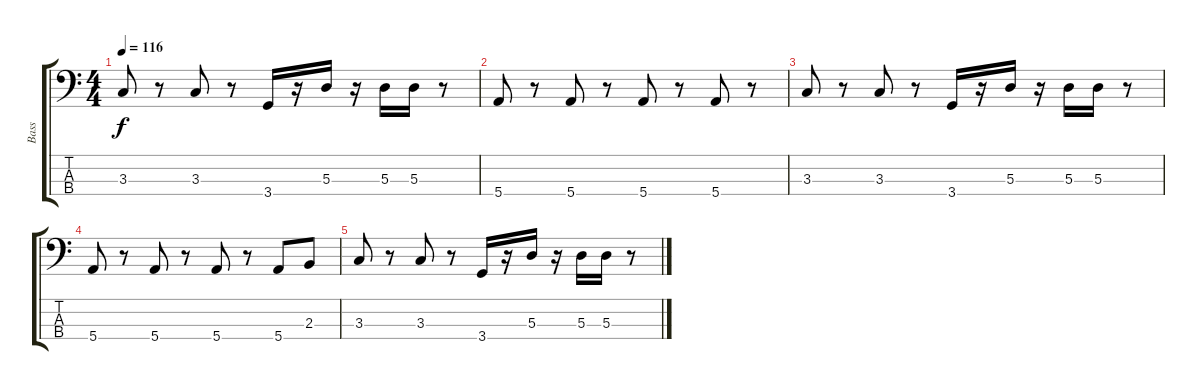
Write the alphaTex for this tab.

\track ("Bass" "Bass") {instrument electricbassfinger}
\staff {score tabs}
\tuning (G2 D2 A1 E1) {hide}
\ts (4 4)
\tempo 116
\clef f4
\ks c
3.3.8{dy f} r.8 3.3.8 r.8 3.4.16 r.16 5.3.16 r.16 5.3.16 5.3.16 r.8 |
5.4.8{volume 5} r.8 5.4.8 r.8 5.4.8 r.8 5.4.8 r.8 |
3.3.8 r.8 3.3.8 r.8 3.4.16 r.16 5.3.16 r.16 5.3.16 5.3.16 r.8 |
5.4.8{volume 0} r.8 5.4.8 r.8 5.4.8 r.8 5.4.8 2.3.8 |
3.3.8 r.8 3.3.8 r.8 3.4.16 r.16 5.3.16 r.16 5.3.16 5.3.16 r.8
